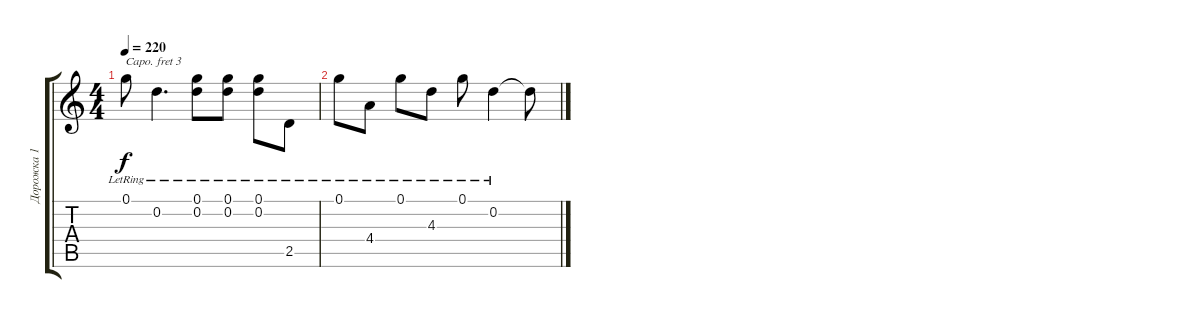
\track ("Дорожка 1" "Дорожка 1") {instrument acousticguitarsteel}
\staff {score tabs}
\capo 3
\tuning (E4 B3 G3 D3 A2 E2) {hide}
\ts (4 4)
\tempo 220
\clef g2
\ks c
0.1{lr}.8{dy f} 0.2{lr}.4{d} (0.1{lr} 0.2{lr}).8 (0.1{lr} 0.2{lr}).8 (0.1{lr} 0.2{lr}).8 2.5{lr}.8 |
0.1{lr}.8 4.4{lr}.8 0.1{lr}.8 4.3{lr}.8 0.1{lr}.8 0.2{lr}.4 0.2{t}.8
